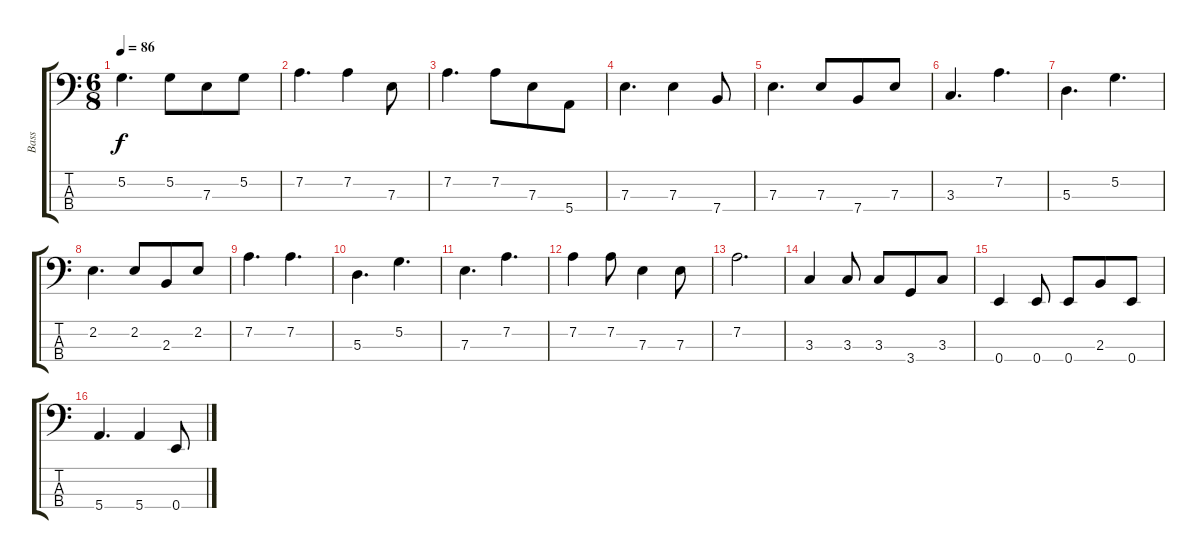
\track ("Bass" "Bass") {instrument electricbassfinger}
\staff {score tabs}
\tuning (G2 D2 A1 E1) {hide}
\ts (6 8)
\tempo 86
\clef f4
\ks c
5.2.4{d dy f} 5.2.8 7.3.8 5.2.8 |
7.2.4{d} 7.2.4 7.3.8 |
7.2.4{d} 7.2.8 7.3.8 5.4.8 |
7.3.4{d} 7.3.4 7.4.8 |
7.3.4{d} 7.3.8 7.4.8 7.3.8 |
3.3.4{d} 7.2.4{d} |
5.3.4{d} 5.2.4{d} |
2.2.4{d} 2.2.8 2.3.8 2.2.8 |
7.2.4{d} 7.2.4{d} |
5.3.4{d} 5.2.4{d} |
7.3.4{d} 7.2.4{d} |
7.2.4 7.2.8 7.3.4 7.3.8 |
7.2.2{d} |
3.3.4 3.3.8 3.3.8 3.4.8 3.3.8 |
0.4.4 0.4.8 0.4.8 2.3.8 0.4.8 |
5.4.4{d} 5.4.4 0.4.8
